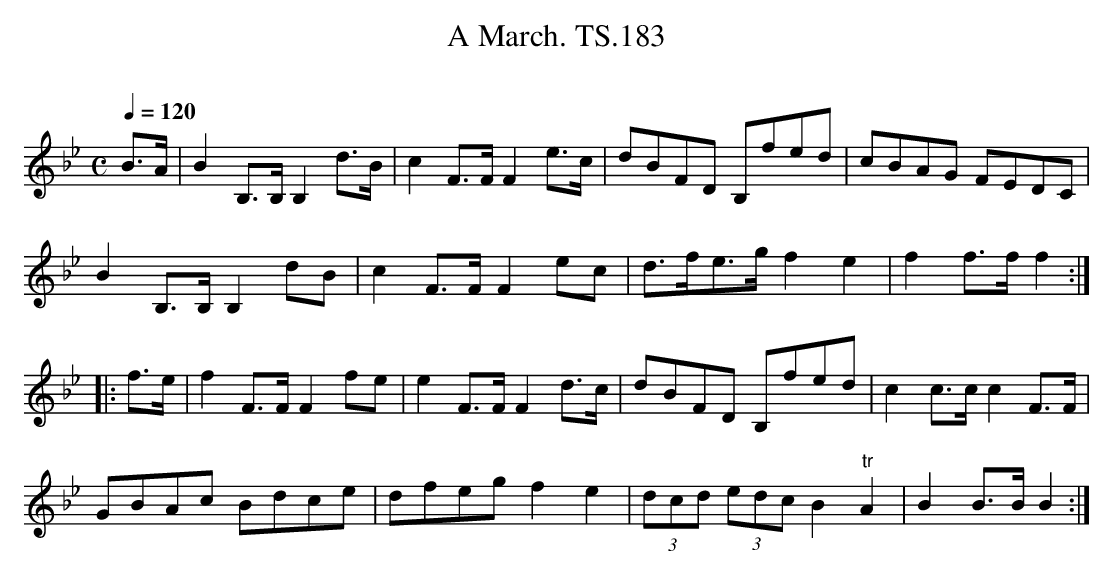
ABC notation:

X:1
T:March. TS.183, A
M:C
L:1/8
Q:1/4=120
O:
K:Bb
B>A|B2B,>B,B,2d>B|c2F>FF2e>c|dBFD B,fed|cBAG FEDC|
B2B,>B,B,2 dB|c2F>FF2ec|d>fe>g f2e2|f2f>ff2:|
|:f>e|f2F>FF2 fe|e2F>FF2d>c|dBFD B,fed|c2c>cc2F>F|
GBAc Bdce|dfegf2e2|(3dcd (3edcB2"tr"A2|B2B>BB2:|]
